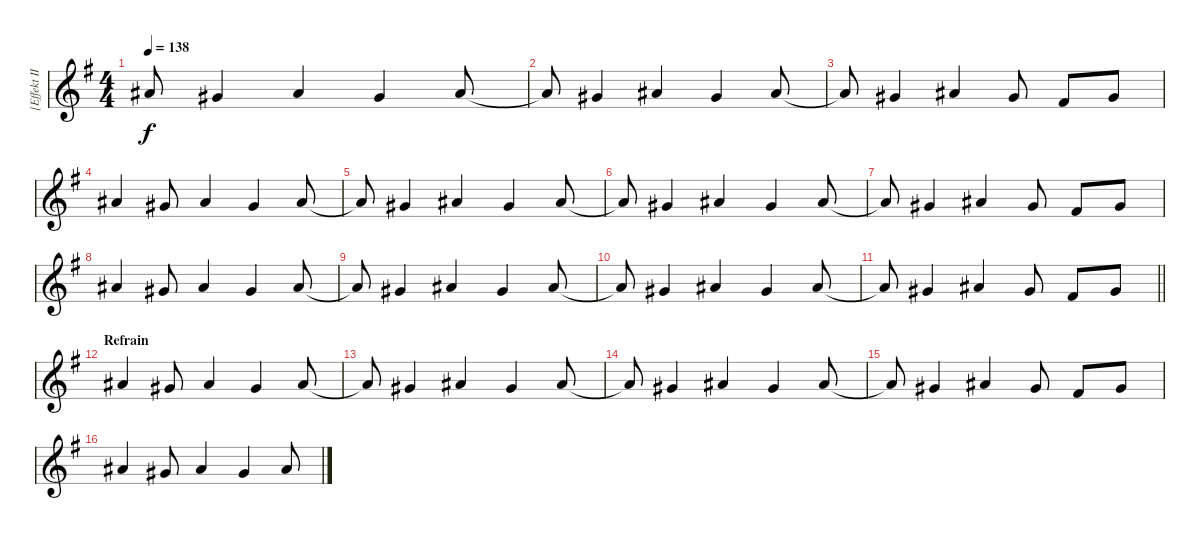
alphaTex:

\track ("[Effekt II]" "[Effekt II") {instrument pad1newage}
\staff {score}
\tuning (Eb4 Bb3 Gb3 Db3 Ab2 Eb2) {hide}
\ts (4 4)
\tempo 138
\clef g2
\ks eminor
7.1{t}.8{dy f} 5.1.4 7.1.4 5.1.4 7.1.8 |
7.1{t}.8 5.1.4 7.1.4 5.1.4 7.1.8 |
7.1{t}.8 5.1.4 7.1.4 5.1.8 3.1.8 5.1.8 |
7.1.4 5.1.8 7.1.4 5.1.4 7.1.8 |
7.1{t}.8 5.1.4 7.1.4 5.1.4 7.1.8 |
7.1{t}.8 5.1.4 7.1.4 5.1.4 7.1.8 |
7.1{t}.8 5.1.4 7.1.4 5.1.8 3.1.8 5.1.8 |
7.1.4 5.1.8 7.1.4 5.1.4 7.1.8 |
7.1{t}.8 5.1.4 7.1.4 5.1.4 7.1.8 |
7.1{t}.8 5.1.4 7.1.4 5.1.4 7.1.8 |
\barLineRight lightlight
7.1{t}.8 5.1.4 7.1.4 5.1.8 3.1.8 5.1.8 |
\section ("" "Refrain")
7.1.4 5.1.8 7.1.4 5.1.4 7.1.8 |
7.1{t}.8 5.1.4 7.1.4 5.1.4 7.1.8 |
7.1{t}.8 5.1.4 7.1.4 5.1.4 7.1.8 |
7.1{t}.8 5.1.4 7.1.4 5.1.8 3.1.8 5.1.8 |
7.1.4 5.1.8 7.1.4 5.1.4 7.1.8
